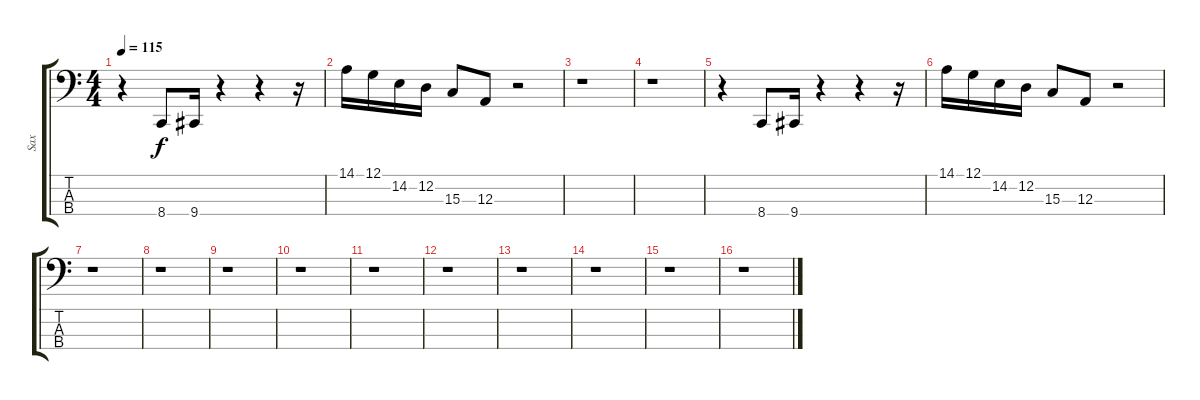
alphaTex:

\track ("Sax" "Sax") {instrument baritonesax}
\staff {score tabs}
\tuning (G2 D2 A1 E1) {hide}
\ts (4 4)
\tempo 115
\clef f4
\ks c
r.4{dy f} 8.4.8 9.4.16 r.4 r.4 r.16 |
14.1.16 12.1.16 14.2.16 12.2.16 15.3.8 12.3.8 r.2 |
r.1 |
r.1 |
r.4 8.4.8 9.4.16 r.4 r.4 r.16 |
14.1.16 12.1.16 14.2.16 12.2.16 15.3.8 12.3.8 r.2 |
r.1 |
r.1 |
r.1 |
r.1 |
r.1 |
r.1 |
r.1 |
r.1 |
r.1 |
r.1
